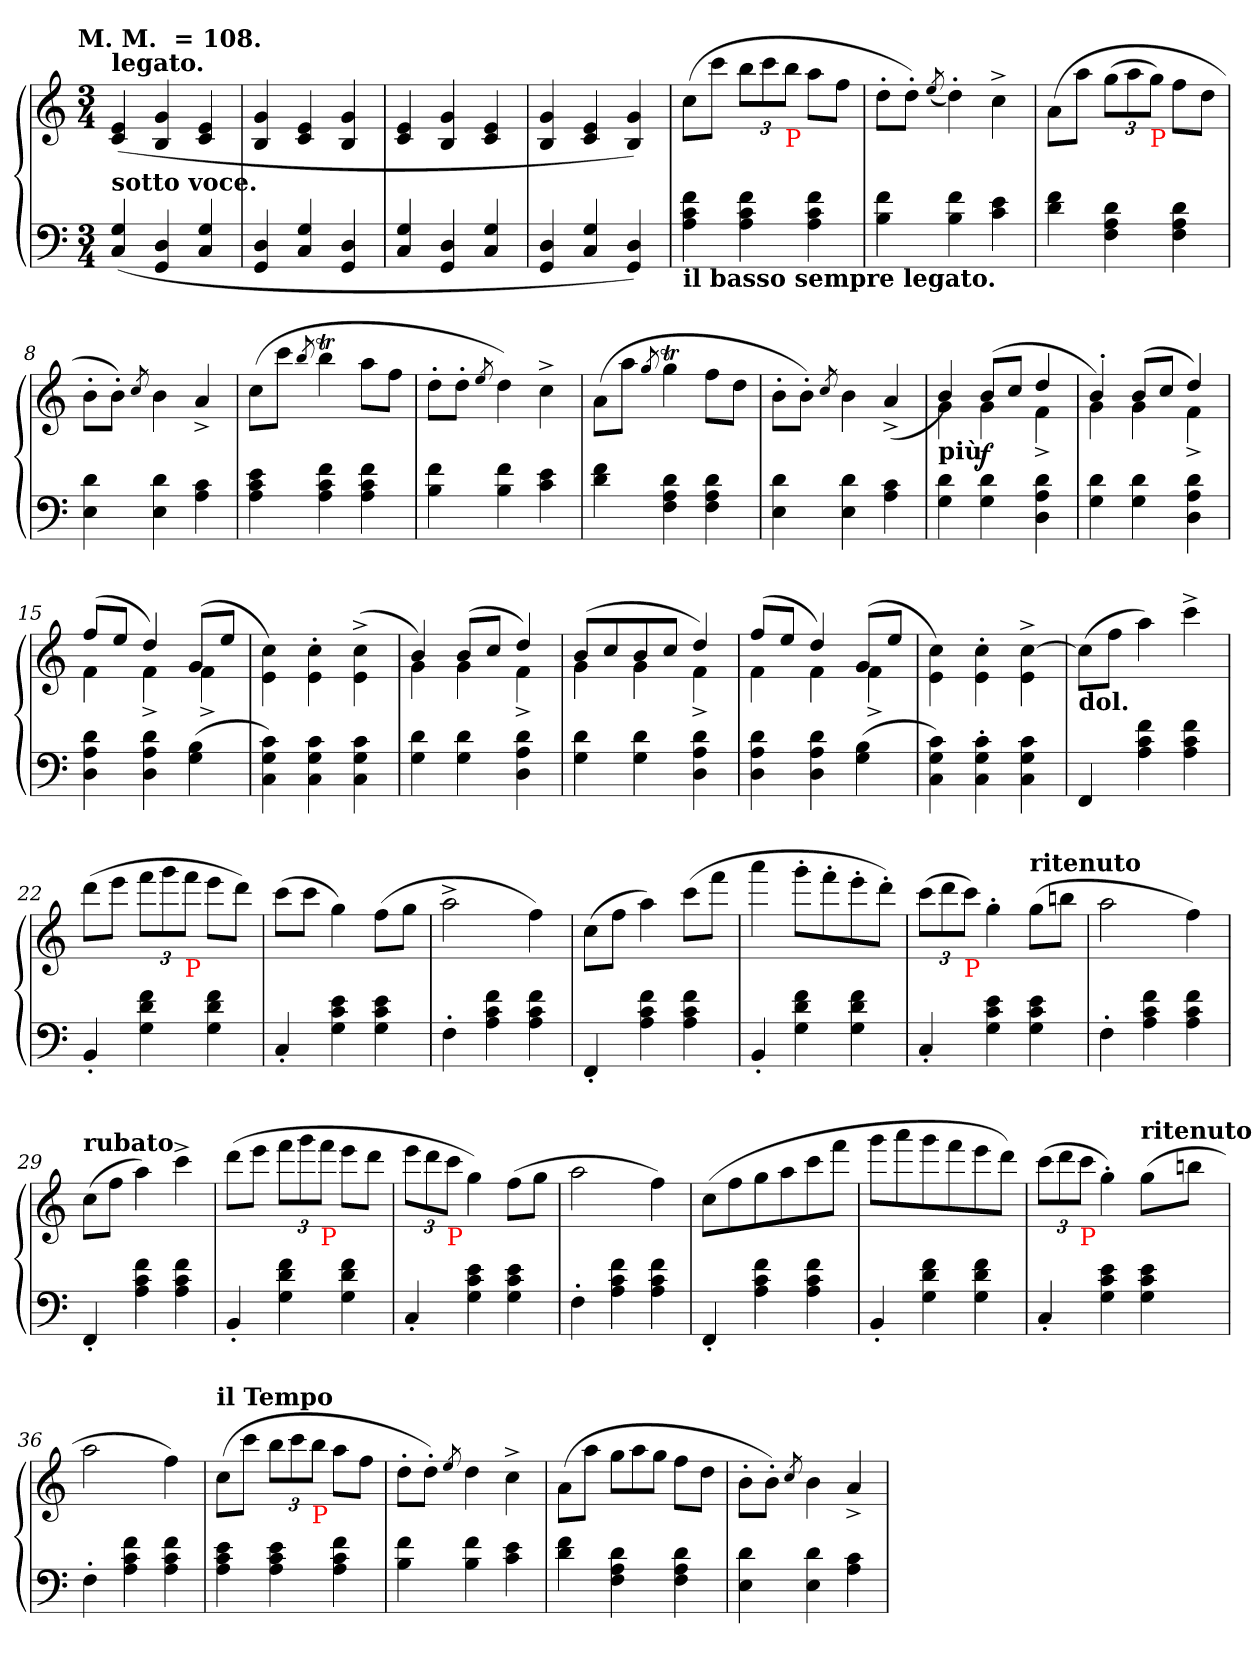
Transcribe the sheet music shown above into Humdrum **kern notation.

**kern	**kern	**dynam
*part1	*part1	*part1
*staff2	*staff1	*staff1/2
*clefF4	*clefG2	*
*k[]	*k[]	*
*C:	*C:	*
!!LO:TX:omd:t=M. M. &nbsp;=&nbsp;108.
*M3/4	*M3/4	*
*MM108	*MM108	*
=1	=1	=1
!	!LO:TX:a:B:t=legato.	!
!LO:TX:a:B:t=sotto voce.	!	!
(<4G/ 4C/	(>4e 4c	.
4D 4GG	4g 4B	.
4G/ 4C/	4e 4c	.
=2	=2	=2
4D 4GG	4g 4B	.
4G/ 4C/	4e 4c	.
4D 4GG	4g 4B	.
=3	=3	=3
4G/ 4C/	4e 4c	.
4D 4GG	4g 4B	.
4G/ 4C/	4e 4c	.
=4	=4	=4
4D 4GG	4g 4B	.
4G/ 4C/	4e 4c	.
4D 4GG)	4g 4B)	.
=5	=5	=5
!LO:TX:b:B:t=il basso sempre legato.	!	!
4f 4c 4A	(>8ccL	.
.	8cccJ	.
*	*Xbrackettup	*
4f 4c 4A	12bbL	.
.	12ccc	.
!	!LO:TX:b:color=red:t=P	!
.	12bbJ	.
4f 4c 4A	8aaL	.
.	8ffJ	.
=6	=6	=6
4f 4B	8dd'L	.
.	8dd'J)	.
.	(<8qee/	.
4f 4B	4dd')	.
4e 4c	4cc^<	.
=7	=7	=7
4f 4d	(>8aL	.
.	8aaJ	.
4d 4A 4F	(>12ggL	.
.	12aa	.
!	!LO:TX:b:color=red:t=P	!
.	12ggJ)	.
4d 4A 4F	8ffL	.
.	8ddJ	.
=8	=8	=8
4d 4E	8b'L	.
.	8b'J)	.
.	8qcc/	.
4d 4E	4b	.
4c 4A	4a^	.
=9	=9	=9
4e 4c 4A	(>8ccL	.
.	8cccJ	.
.	8qbb/	.
4f 4c 4A	4bbt	.
4f 4c 4A	8aaL	.
.	8ffJ	.
=10	=10	=10
4f 4B	8dd'L	.
.	8dd'J	.
.	8qee/	.
4f 4B	4dd)	.
4e 4c	4cc^<	.
=11	=11	=11
4f 4d	(>8aL	.
.	8aaJ	.
.	8qgg/	.
4d 4A 4F	4ggT	.
4d 4A 4F	8ffL	.
.	8ddJ	.
=12	=12	=12
4d 4E	8b'L	.
.	8b'J)	.
.	8qcc/	.
4d 4E	4b	.
4c 4A	(>4a^	.
=13	=13	=13
*	*^	*
!	!LO:TX:b:B:t=più	!	!
4d 4G	4b)	4g	.
4d 4G	(>8bL	4g	f
.	8ccJ	.	.
4d 4A 4D	4dd	4f^	.
=14	=14	=14	=14
4d 4G	4b')	4g	.
4d 4G	(>8bL	4g	.
.	8ccJ	.	.
4d 4A 4D	4dd)	4f^	.
=15	=15	=15	=15
4d 4A 4D	(>8ffL	4f	.
.	8eeJ	.	.
4d 4A 4D	4dd)	4f^	.
(>4B 4G	(>8gL	4f^	.
.	8eeJ	.	.
*	*v	*v	*
=16	=16	=16
4c 4G 4C)	4cc\ 4e\)	.
4c 4G 4C	4cc'\ 4e'\	.
4c 4G 4C	(>4cc^<\ 4e^<\	.
=17	=17	=17
*	*^	*
4d 4G	4b)	4g	.
4d 4G	(>8bL	4g	.
.	8ccJ	.	.
4d 4A 4D	4dd)	4f^	.
=18	=18	=18	=18
4d 4G	(>8bL	4g	.
.	8cc	.	.
4d 4G	8b	4g	.
.	8ccJ	.	.
4d 4A 4D	4dd)	4f^	.
=19	=19	=19	=19
4d 4A 4D	(>8ffL	4f	.
.	8eeJ	.	.
4d 4A 4D	4dd)	4f	.
(>4B 4G	(>8gL	4f^	.
.	8eeJ	.	.
*	*v	*v	*
=20	=20	=20
4c 4G 4C)	4cc\ 4e\)	.
4c' 4G' 4C'	4cc'\ 4e'\	.
4c 4G 4C	[4cc^<\ 4e^<\	.
=21	=21	=21
!	!LO:TX:b:B:t=dol.	!
4FF	(>8ccL]	.
.	8ffJ	.
4f 4c 4A	4aa)	.
4f 4c 4A	4ccc^<	.
=22	=22	=22
4BB'	(>8dddL	.
.	8eeeJ	.
4f 4d 4G	12fffL	.
.	12ggg	.
!	!LO:TX:b:color=red:t=P	!
.	12fffJ	.
4f 4d 4G	8eeeL	.
.	8dddJ)	.
=23	=23	=23
4C'	(>8cccL	.
.	8cccJ	.
4e 4c 4G	4gg)	.
4e 4c 4G	(>8ffL	.
.	8ggJ	.
=24	=24	=24
4F'	2aa^<	.
4f 4c 4A	.	.
4f 4c 4A	4ff)	.
=25	=25	=25
4FF'	(>8ccL	.
.	8ffJ	.
4f 4c 4A	4aa)	.
4f 4c 4A	(>8cccL	.
.	8fffJ	.
=26	=26	=26
4BB'	4aaa	.
4f 4d 4G	8ggg'L	.
.	8fff'	.
4f 4d 4G	8eee'	.
.	8ddd'J)	.
=27	=27	=27
4C'	(>12cccL	.
.	12ddd	.
!	!LO:TX:b:color=red:t=P	!
.	12cccJ)	.
4e 4c 4G	4gg'	.
!	!LO:TX:a:B:t=ritenuto	!
4e 4c 4G	(>8ggL	.
.	8bbnJ	.
=28	=28	=28
4F'	2aa	.
4f 4c 4A	.	.
4f 4c 4A	4ff)	.
=29	=29	=29
!	!LO:TX:a:B:t=rubato	!
4FF'	(>8ccL	.
.	8ffJ	.
4f 4c 4A	4aa)	.
4f 4c 4A	4ccc^	.
=30	=30	=30
4BB'	(>8dddL	.
.	8eeeJ	.
4f 4d 4G	12fffL	.
.	12ggg	.
!	!LO:TX:b:color=red:t=P	!
.	12fffJ	.
4f 4d 4G	8eeeL	.
.	8dddJ	.
=31	=31	=31
4C'	12eeeL	.
.	12ddd	.
!	!LO:TX:b:color=red:t=P	!
.	12cccJ	.
4e 4c 4G	4gg)	.
4e 4c 4G	(>8ffL	.
.	8ggJ	.
=32	=32	=32
4F'	2aa	.
4f 4c 4A	.	.
4f 4c 4A	4ff)	.
=33	=33	=33
4FF'	(>8ccL	.
.	8ff	.
4f 4c 4A	8gg	.
.	8aa	.
4f 4c 4A	8ccc	.
.	8fffJ	.
=34	=34	=34
4BB'	8gggL	.
.	8aaa	.
4f 4d 4G	8ggg	.
.	8fff	.
4f 4d 4G	8eee	.
.	8dddJ)	.
=35	=35	=35
4C'	(>12cccL	.
.	12ddd	.
!	!LO:TX:b:color=red:t=P	!
.	12cccJ	.
4e 4c 4G	4gg')	.
!	!LO:TX:a:B:t=ritenuto	!
4e 4c 4G	(>8ggL	.
.	8bbnJ	.
=36	=36	=36
4F'	2aa	.
4f 4c 4A	.	.
4f 4c 4A	4ff)	.
=37	=37	=37
!	!LO:TX:a:B:t=il Tempo	!
4e 4c 4A	(>8ccL	.
.	8cccJ	.
4e 4c 4A	12bbL	.
.	12ccc	.
!	!LO:TX:b:color=red:t=P	!
.	12bbJ	.
4f 4c 4A	8aaL	.
.	8ffJ	.
=38	=38	=38
4f 4B	8dd'L	.
.	8dd'J)	.
.	8qee/	.
4f 4B	4dd	.
4e 4c	4cc^<	.
=39	=39	=39
4f 4d	(>8aL	.
.	8aaJ	.
*	*Xtuplet	*
4d 4A 4F	12ggL	.
.	12aa	.
.	12ggJ	.
4d 4A 4F	8ffL	.
.	8ddJ	.
=40	=40	=40
4d 4E	8b'L	.
.	8b'J)	.
.	8qcc/	.
4d 4E	4b	.
4c 4A	4a^	.
=	=	=
*-	*-	*-
